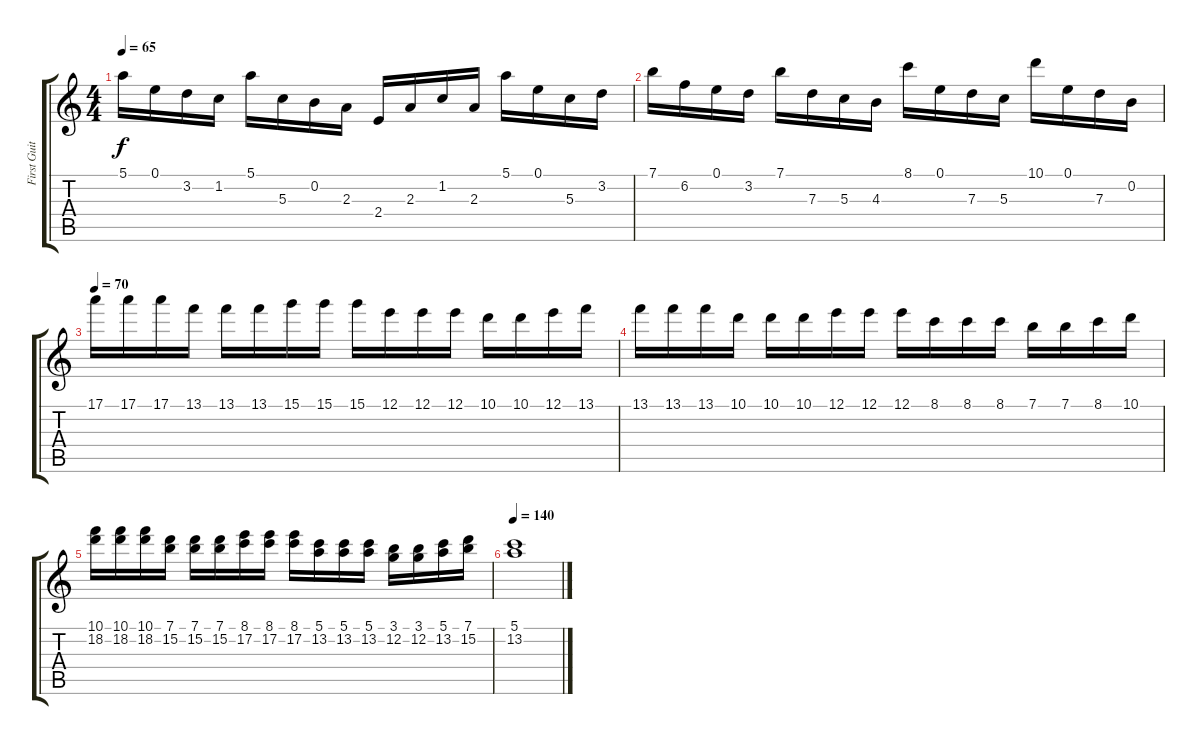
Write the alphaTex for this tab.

\track ("First Guitar" "First Guit") {instrument overdrivenguitar}
\staff {score tabs}
\tuning (E4 B3 G3 D3 A2 E2) {hide}
\ts (4 4)
\tempo 65
\clef g2
\ks c
5.1.16{dy f} 0.1.16 3.2.16 1.2.16 5.1.16 5.3.16 0.2.16 2.3.16 2.4.16 2.3.16 1.2.16 2.3.16 5.1.16 0.1.16 5.3.16 3.2.16 |
7.1.16 6.2.16 0.1.16 3.2.16 7.1.16 7.3.16 5.3.16 4.3.16 8.1.16 0.1.16 7.3.16 5.3.16 10.1.16 0.1.16 7.3.16 0.2.16 |
\tempo 70
17.1.16 17.1.16 17.1.16 13.1.16 13.1.16 13.1.16 15.1.16 15.1.16 15.1.16 12.1.16 12.1.16 12.1.16 10.1.16 10.1.16 12.1.16 13.1.16 |
13.1.16 13.1.16 13.1.16 10.1.16 10.1.16 10.1.16 12.1.16 12.1.16 12.1.16 8.1.16 8.1.16 8.1.16 7.1.16 7.1.16 8.1.16 10.1.16 |
(10.1 18.2).16 (10.1 18.2).16 (10.1 18.2).16 (7.1 15.2).16 (7.1 15.2).16 (7.1 15.2).16 (8.1 17.2).16 (8.1 17.2).16 (8.1 17.2).16 (5.1 13.2).16 (5.1 13.2).16 (5.1 13.2).16 (3.1 12.2).16 (3.1 12.2).16 (5.1 13.2).16 (7.1 15.2).16 |
\tempo 140
(5.1 13.2).1
